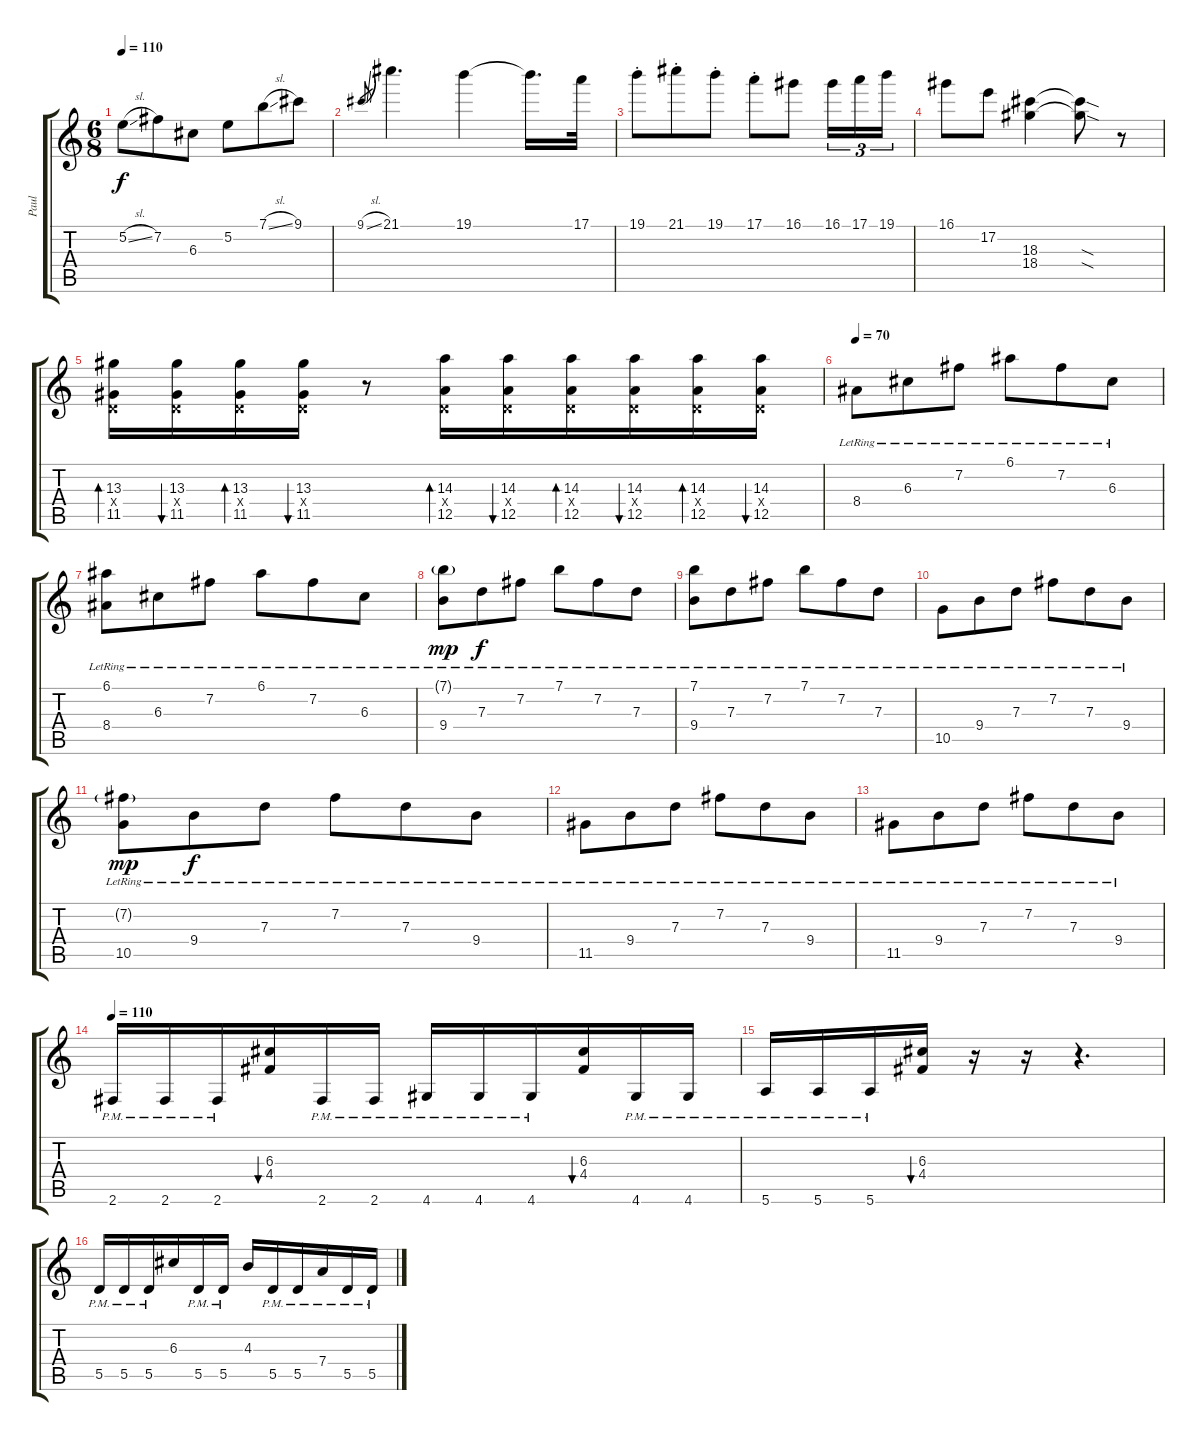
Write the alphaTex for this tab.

\track ("Paul" "Paul") {instrument overdrivenguitar}
\staff {score tabs}
\tuning (E4 B3 G3 D3 A2 E2) {hide}
\ts (6 8)
\tempo 110
\clef g2
\ks c
5.2{sl}.8{dy f} 7.2.8 6.3.8 5.2.8 7.1{sl}.8 9.1.8 |
9.1{sl}.8{gr} 21.1.4{d} 19.1.4 19.1{t}.16{d} 17.1.32 |
19.1{st}.8 21.1{st}.8 19.1{st}.8 17.1{st}.8 16.1.8 16.1.16{tu (3 2)} 17.1.16{tu (3 2)} 19.1.16{tu (3 2)} |
16.1.8 17.2.8 (18.3 18.4).4 (18.3{sod t} 18.4{sod t}).8 r.8 |
(13.3 0.4{x} 11.5).16{bd 30} (13.3 0.4{x} 11.5).16{bu 30} (13.3 0.4{x} 11.5).16{bd 30} (13.3 0.4{x} 11.5).16{bu 30} r.8 (14.3 0.4{x} 12.5).16{bd 30} (14.3 0.4{x} 12.5).16{bu 30} (14.3 0.4{x} 12.5).16{bd 30} (14.3 0.4{x} 12.5).16{bu 60} (14.3 0.4{x} 12.5).16{bd 30} (14.3 0.4{x} 12.5).16{bu 120} |
\tempo 70
8.4{lr}.8{instrument electricguitarclean} 6.3{lr}.8 7.2{lr}.8 6.1{lr}.8 7.2{lr}.8 6.3{lr}.8 |
(6.1 8.4{lr}).8 6.3{lr}.8 7.2{lr}.8 6.1{lr}.8 7.2{lr}.8 6.3{lr}.8 |
(7.1{g} 9.4{lr}).8{dy mp} 7.3{lr}.8{dy f} 7.2{lr}.8 7.1{lr}.8 7.2{lr}.8 7.3{lr}.8 |
(7.1{lr} 9.4{lr}).8 7.3{lr}.8 7.2{lr}.8 7.1{lr}.8 7.2{lr}.8 7.3{lr}.8 |
10.5{lr}.8 9.4{lr}.8 7.3{lr}.8 7.2{lr}.8 7.3{lr}.8 9.4{lr}.8 |
(7.2{g} 10.5{lr}).8{dy mp} 9.4{lr}.8{dy f} 7.3{lr}.8 7.2{lr}.8 7.3{lr}.8 9.4{lr}.8 |
11.5{lr}.8 9.4{lr}.8 7.3{lr}.8 7.2{lr}.8 7.3{lr}.8 9.4{lr}.8 |
11.5{lr}.8 9.4{lr}.8 7.3{lr}.8 7.2{lr}.8 7.3{lr}.8 9.4{lr}.8 |
\tempo 110
2.6{pm}.16{volume 13 instrument overdrivenguitar} 2.6{pm}.16 2.6{pm}.16 (6.3 4.4).16{bu 60} 2.6{pm}.16 2.6{pm}.16 4.6{pm}.16 4.6{pm}.16 4.6{pm}.16 (6.3 4.4).16{bu 60} 4.6{pm}.16 4.6{pm}.16 |
5.6{pm}.16 5.6{pm}.16 5.6{pm}.16 (6.3 4.4).16{bu 60} r.16 r.16 r.4{d} |
5.5{pm}.16 5.5{pm}.16 5.5{pm}.16 6.3.16 5.5{pm}.16 5.5{pm}.16 4.3.16 5.5{pm}.16 5.5{pm}.16 7.4{pm}.16 5.5{pm}.16 5.5{pm}.16
